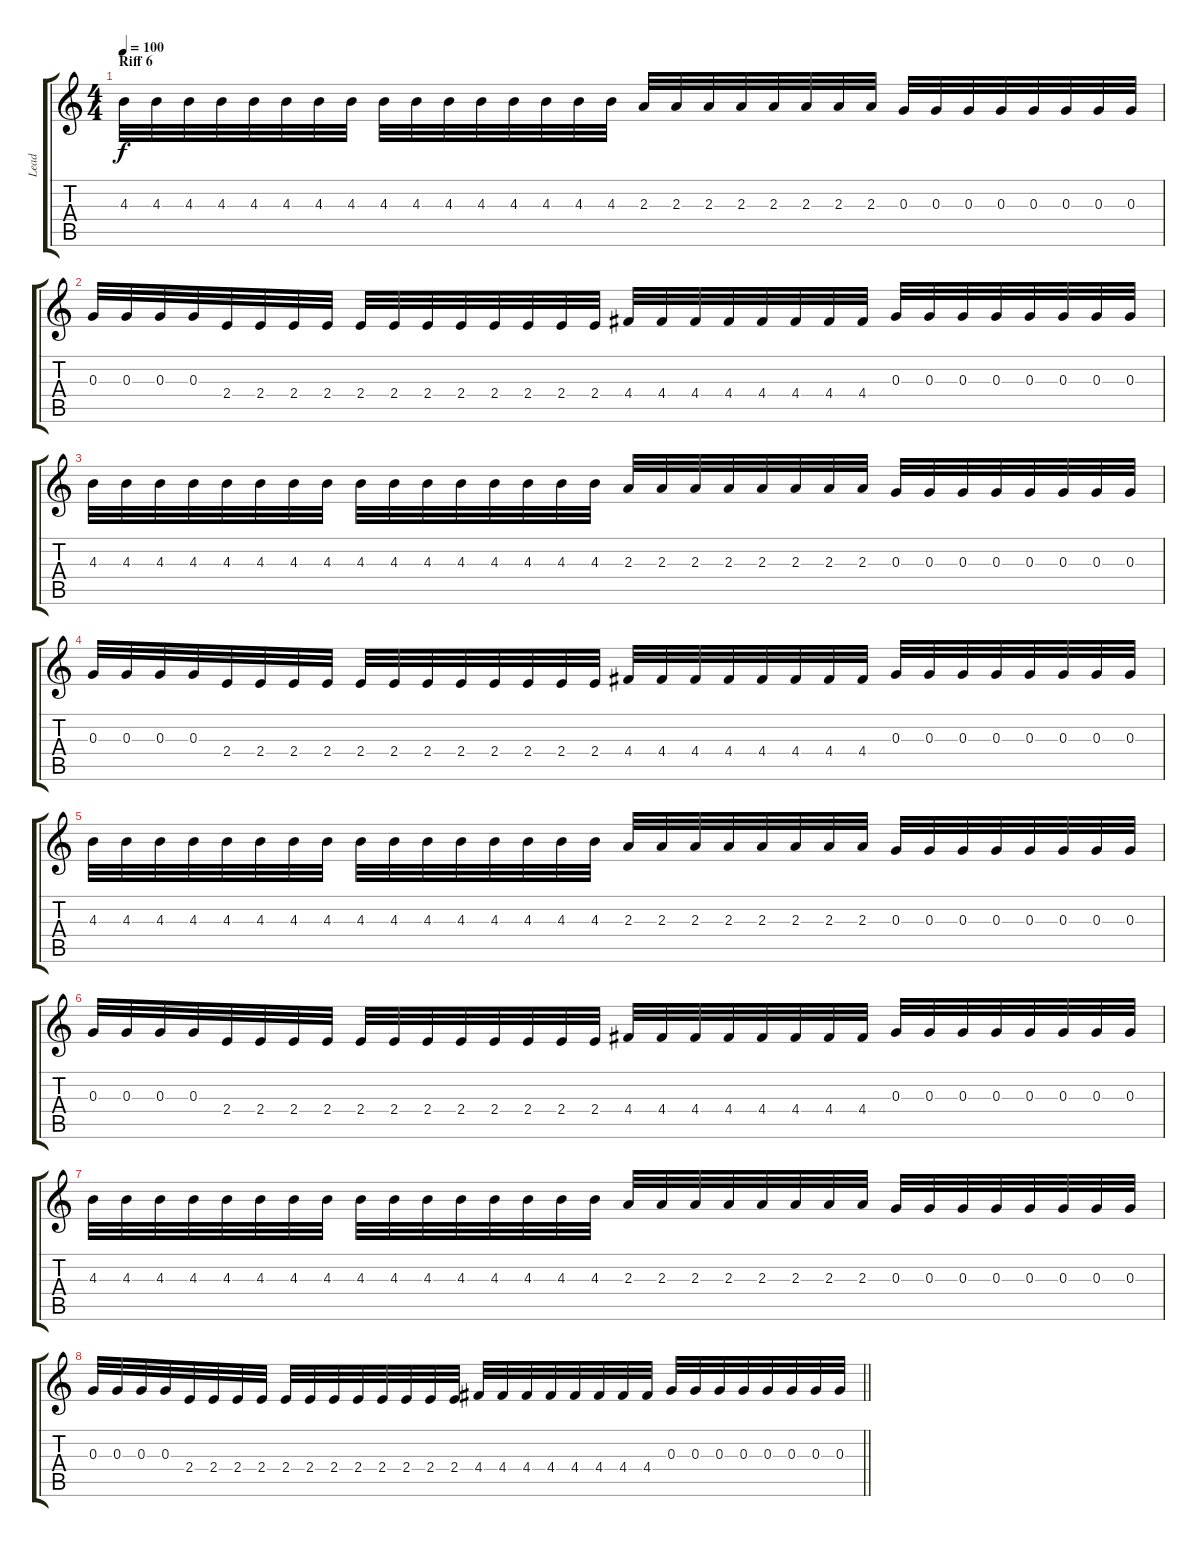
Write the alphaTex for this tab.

\track ("Lead" "Lead") {instrument distortionguitar}
\staff {score tabs}
\tuning (E4 B3 G3 D3 A2 E2) {hide}
\ts (4 4)
\section ("" "Riff 6")
\tempo 100
\clef g2
\ks c
4.3.32{dy f} 4.3.32 4.3.32 4.3.32 4.3.32 4.3.32 4.3.32 4.3.32 4.3.32 4.3.32 4.3.32 4.3.32 4.3.32 4.3.32 4.3.32 4.3.32 2.3.32 2.3.32 2.3.32 2.3.32 2.3.32 2.3.32 2.3.32 2.3.32 0.3.32 0.3.32 0.3.32 0.3.32 0.3.32 0.3.32 0.3.32 0.3.32 |
0.3.32 0.3.32 0.3.32 0.3.32 2.4.32 2.4.32 2.4.32 2.4.32 2.4.32 2.4.32 2.4.32 2.4.32 2.4.32 2.4.32 2.4.32 2.4.32 4.4.32 4.4.32 4.4.32 4.4.32 4.4.32 4.4.32 4.4.32 4.4.32 0.3.32 0.3.32 0.3.32 0.3.32 0.3.32 0.3.32 0.3.32 0.3.32 |
4.3.32 4.3.32 4.3.32 4.3.32 4.3.32 4.3.32 4.3.32 4.3.32 4.3.32 4.3.32 4.3.32 4.3.32 4.3.32 4.3.32 4.3.32 4.3.32 2.3.32 2.3.32 2.3.32 2.3.32 2.3.32 2.3.32 2.3.32 2.3.32 0.3.32 0.3.32 0.3.32 0.3.32 0.3.32 0.3.32 0.3.32 0.3.32 |
0.3.32 0.3.32 0.3.32 0.3.32 2.4.32 2.4.32 2.4.32 2.4.32 2.4.32 2.4.32 2.4.32 2.4.32 2.4.32 2.4.32 2.4.32 2.4.32 4.4.32 4.4.32 4.4.32 4.4.32 4.4.32 4.4.32 4.4.32 4.4.32 0.3.32 0.3.32 0.3.32 0.3.32 0.3.32 0.3.32 0.3.32 0.3.32 |
4.3.32 4.3.32 4.3.32 4.3.32 4.3.32 4.3.32 4.3.32 4.3.32 4.3.32 4.3.32 4.3.32 4.3.32 4.3.32 4.3.32 4.3.32 4.3.32 2.3.32 2.3.32 2.3.32 2.3.32 2.3.32 2.3.32 2.3.32 2.3.32 0.3.32 0.3.32 0.3.32 0.3.32 0.3.32 0.3.32 0.3.32 0.3.32 |
0.3.32 0.3.32 0.3.32 0.3.32 2.4.32 2.4.32 2.4.32 2.4.32 2.4.32 2.4.32 2.4.32 2.4.32 2.4.32 2.4.32 2.4.32 2.4.32 4.4.32 4.4.32 4.4.32 4.4.32 4.4.32 4.4.32 4.4.32 4.4.32 0.3.32 0.3.32 0.3.32 0.3.32 0.3.32 0.3.32 0.3.32 0.3.32 |
4.3.32 4.3.32 4.3.32 4.3.32 4.3.32 4.3.32 4.3.32 4.3.32 4.3.32 4.3.32 4.3.32 4.3.32 4.3.32 4.3.32 4.3.32 4.3.32 2.3.32 2.3.32 2.3.32 2.3.32 2.3.32 2.3.32 2.3.32 2.3.32 0.3.32 0.3.32 0.3.32 0.3.32 0.3.32 0.3.32 0.3.32 0.3.32 |
\barLineRight lightlight
0.3.32 0.3.32 0.3.32 0.3.32 2.4.32 2.4.32 2.4.32 2.4.32 2.4.32 2.4.32 2.4.32 2.4.32 2.4.32 2.4.32 2.4.32 2.4.32 4.4.32 4.4.32 4.4.32 4.4.32 4.4.32 4.4.32 4.4.32 4.4.32 0.3.32 0.3.32 0.3.32 0.3.32 0.3.32 0.3.32 0.3.32 0.3.32
